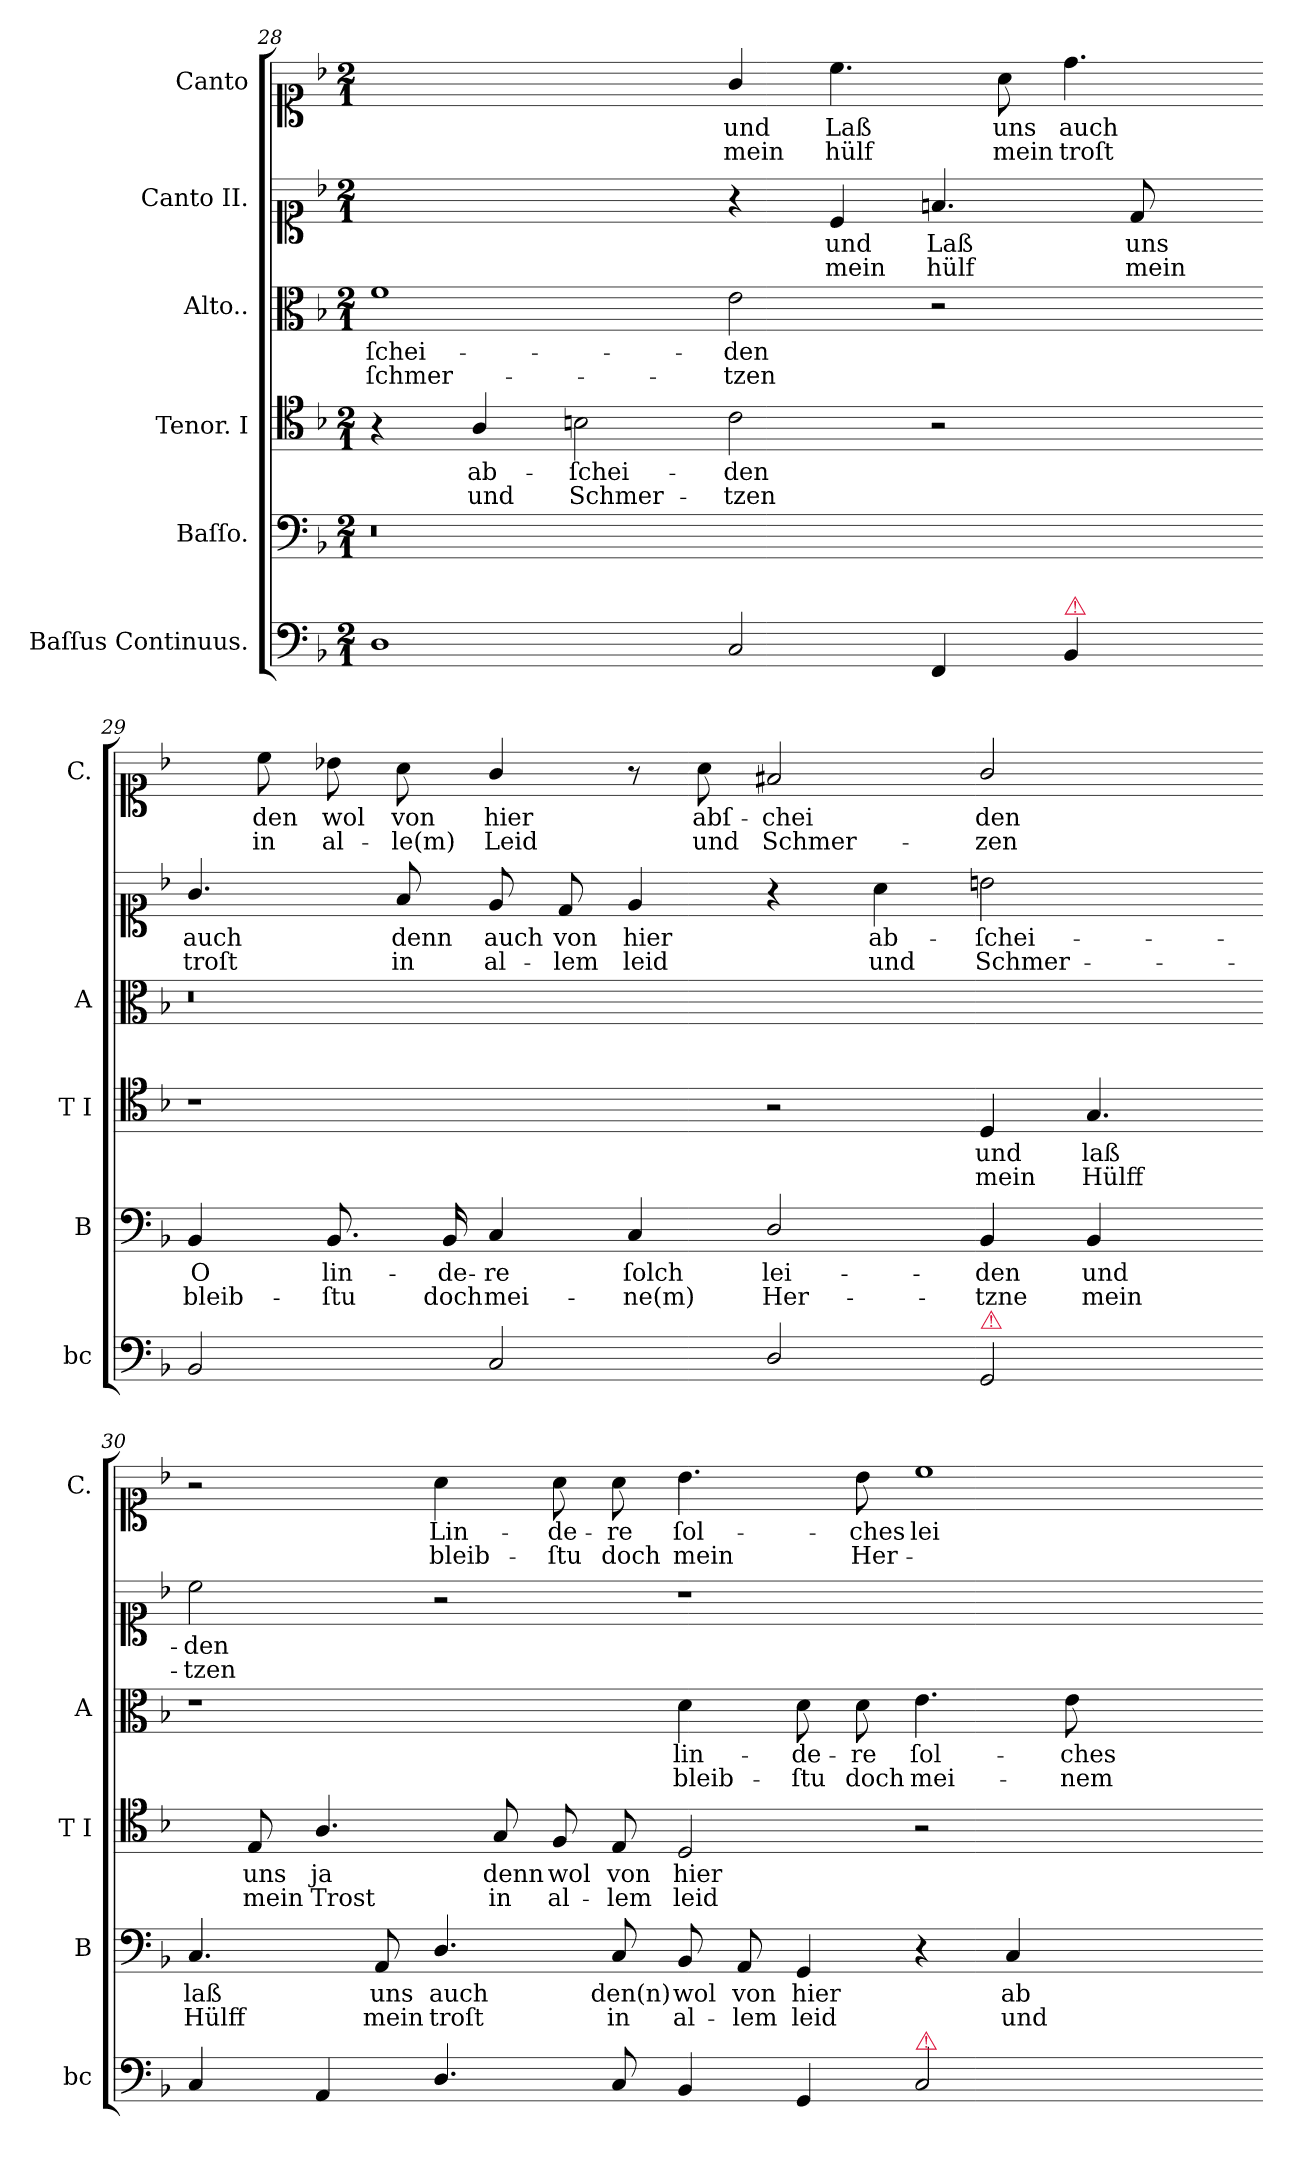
**kern	**kern	**text	**text	**kern	**text	**text	**kern	**text	**text	**kern	**text	**text	**kern	**text	**text
*part6	*part5	*part5	*part5	*part4	*part4	*part4	*part3	*part3	*part3	*part2	*part2	*part2	*part1	*part1	*part1
*staff6	*staff5	*staff5	*staff5	*staff4	*staff4	*staff4	*staff3	*staff3	*staff3	*staff2	*staff2	*staff2	*staff1	*staff1	*staff1
*I"Baſſus Continuus.	*I"Baſſo.	*	*	*I"Tenor. I	*	*	*I"Alto..	*	*	*I"Canto II.	*	*	*I"Canto	*	*
*I'bc	*I'B	*	*	*I'T I	*	*	*I'A	*	*	*	*	*	*I'C.	*	*
*clefF4	*clefF4	*	*	*clefC4	*	*	*clefC3	*	*	*clefC1	*	*	*clefC1	*	*
*k[b-]	*k[b-]	*	*	*k[b-]	*	*	*k[b-]	*	*	*k[b-]	*	*	*k[b-]	*	*
*M2/1	*M2/1	*	*	*M2/1	*	*	*M2/1	*	*	*M2/1	*	*	*M2/1	*	*
=28	=28	=28	=28	=28	=28	=28	=28	=28	=28	=28	=28	=28	=28	=28	=28
1D	0r	.	.	4r	.	.	1f	-ſchei-	ſchmer-	1ryy	.	.	1ryy	.	.
.	.	.	.	4A/	ab-	und	.	.	.	.	.	.	.	.	.
.	.	.	.	2Bn\	-ſchei-	Schmer-	.	.	.	.	.	.	.	.	.
2C/	.	.	.	2c\	-den	-tzen	2e\	-den	-tzen	4r	.	.	4g/	und	mein
.	.	.	.	.	.	.	.	.	.	4c/	und	mein	4.cc\	Laß	hülf
4FF/	.	.	.	2r	.	.	2r	.	.	4.fn/	Laß	hülf	.	.	.
.	.	.	.	.	.	.	.	.	.	.	.	.	8a\	uns	mein
!LO:TX:a:color=crimson:t=⚠	!	!	!	!	!	!	!	!	!	!	!	!	!	!	!
4BB-/	.	.	.	.	.	.	.	.	.	.	.	.	4.dd\	auch	troſt
.	.	.	.	.	.	.	.	.	.	8d/	uns	mein	.	.	.
8ryy	8ryy	.	.	8ryy	.	.	8ryy	.	.	8ryy	.	.	.	.	.
=29-	=29-	=29-	=29-	=29-	=29-	=29-	=29-	=29-	=29-	=29-	=29-	=29-	=29-	=29-	=29-
2BB-/	4BB-/	O	bleib-	1r	.	.	0r	.	.	4.g/	auch	troſt	8ryy	.	.
.	.	.	.	.	.	.	.	.	.	.	.	.	8cc\	den	in
.	8.BB-/	lin-	-ſtu	.	.	.	.	.	.	.	.	.	8b-X\	wol	al-
.	.	.	.	.	.	.	.	.	.	8f/	denn	in	8a\	von	-le(m)
.	16BB-/	-de-	doch	.	.	.	.	.	.	.	.	.	.	.	.
2C/	4C/	-re	mei-	.	.	.	.	.	.	8e/	auch	al-	4g/	hier	Leid
.	.	.	.	.	.	.	.	.	.	8d/	von	-lem	.	.	.
.	4C/	ſolch	-ne(m)	.	.	.	.	.	.	4e/	hier	leid	8r	.	.
.	.	.	.	.	.	.	.	.	.	.	.	.	8a\	abſ-	und
2D/	2D/	lei-	Her-	2r	.	.	.	.	.	4r	.	.	2f#X/	-chei	Schmer-
.	.	.	.	.	.	.	.	.	.	4a\	ab-	und	.	.	.
!LO:TX:a:color=crimson:t=⚠	!	!	!	!	!	!	!	!	!	!	!	!	!	!	!
2GG/	4BB-/	-den	-tzne	4D/	und	mein	.	.	.	2bn\	-ſchei-	Schmer-	2g/	den	-zen
.	4BB-/	und	mein	4.G/	laß	Hülff	.	.	.	.	.	.	.	.	.
8ryy	8ryy	.	.	.	.	.	8ryy	.	.	8ryy	.	.	8ryy	.	.
=30-	=30-	=30-	=30-	=30-	=30-	=30-	=30-	=30-	=30-	=30-	=30-	=30-	=30-	=30-	=30-
4C/	4.C/	laß	Hülff	8ryy	.	.	1r	.	.	2cc\	-den	-tzen	2r	.	.
.	.	.	.	8E/	uns	mein	.	.	.	.	.	.	.	.	.
4AA/	.	.	.	4.A/	ja	Trost	.	.	.	.	.	.	.	.	.
.	8AA/	uns	mein	.	.	.	.	.	.	.	.	.	.	.	.
4.D/	4.D/	auch	troſt	.	.	.	.	.	.	2r	.	.	4a\	Lin-	bleib-
.	.	.	.	8G/	denn	in	.	.	.	.	.	.	.	.	.
.	.	.	.	8F/	wol	al-	.	.	.	.	.	.	8a\	-de-	-ſtu
8C/	8C/	den(n)	in	8E/	von	-lem	.	.	.	.	.	.	8a\	-re	doch
4BB-/	8BB-/	wol	al-	2D/	hier	leid	4d\	lin-	bleib-	1r	.	.	4.b-\	ſol-	mein
.	8AA/	von	-lem	.	.	.	.	.	.	.	.	.	.	.	.
4GG/	4GG/	hier	leid	.	.	.	8d\	-de-	-ſtu	.	.	.	.	.	.
.	.	.	.	.	.	.	8d\	-re	doch	.	.	.	8b-\	-ches	Her-
!LO:TX:a:color=crimson:t=⚠	!	!	!	!	!	!	!	!	!	!	!	!	!	!	!
2C/	4r	.	.	2r	.	.	4.e\	ſol-	mei-	.	.	.	1cc\	lei-	.
.	4C/	ab-	und	.	.	.	.	.	.	.	.	.	.	.	.
.	.	.	.	.	.	.	8e\	-ches	-nem	.	.	.	.	.	.
2ryy	2ryy	.	.	2ryy	.	.	2ryy	.	.	2ryy	.	.	.	.	.
=-	=-	=-	=-	=-	=-	=-	=-	=-	=-	=-	=-	=-	=-	=-	=-
*-	*-	*-	*-	*-	*-	*-	*-	*-	*-	*-	*-	*-	*-	*-	*-
